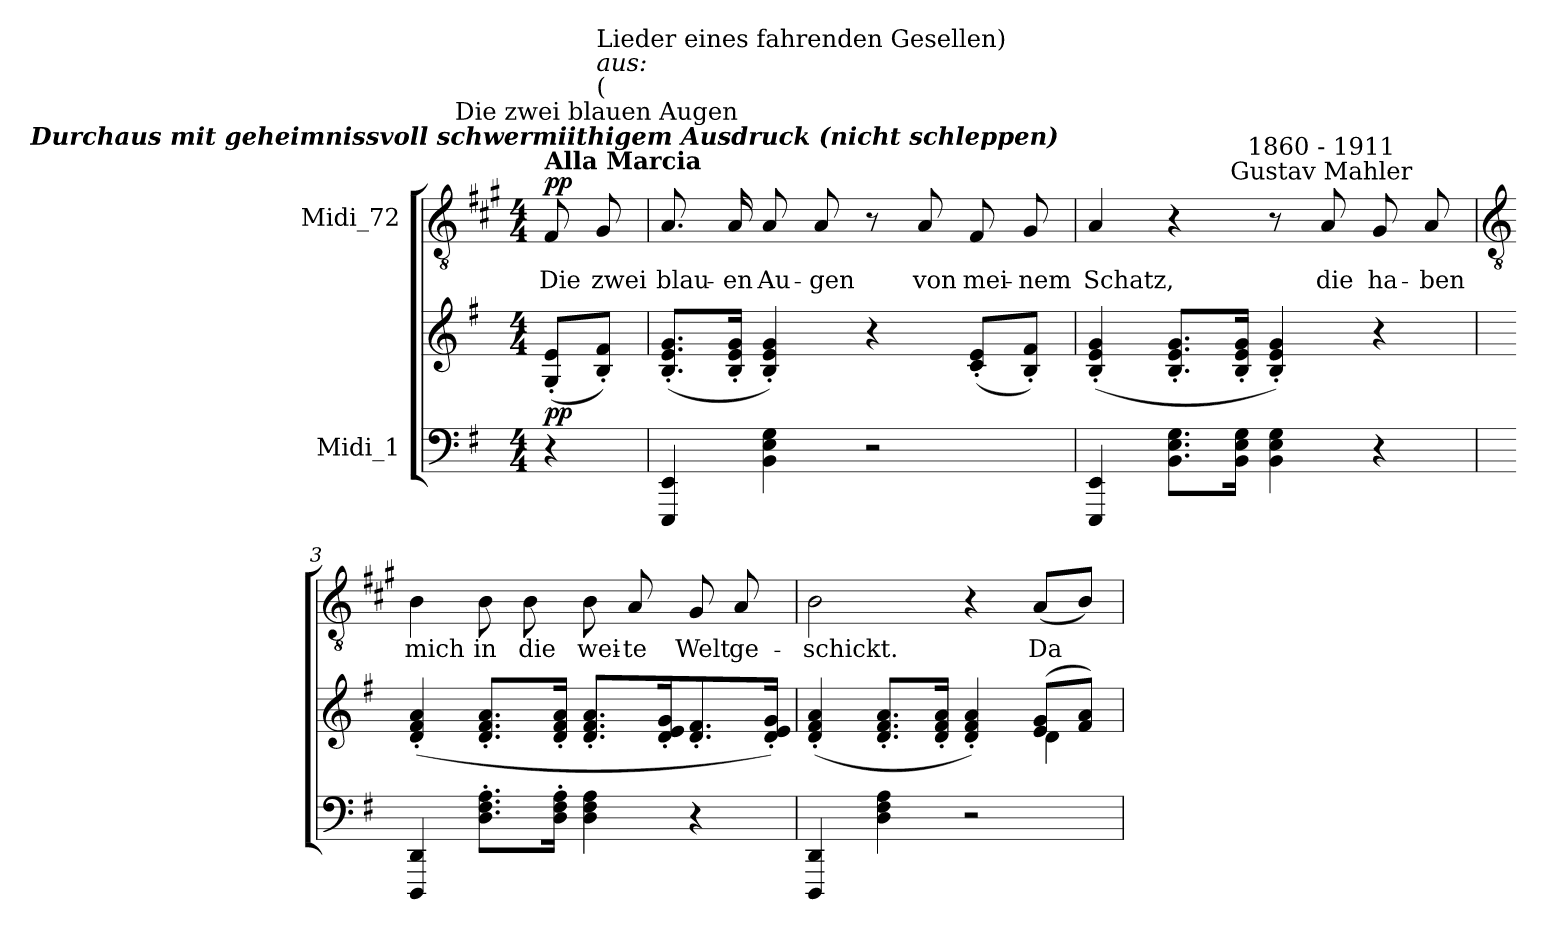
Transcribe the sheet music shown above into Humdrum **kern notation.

**kern	**kern	**dynam	**kern	**text	**dynam
*part2	*part2	*part2	*part1	*part1	*part1
*staff3	*staff2	*staff2/3	*staff1	*staff1	*staff1
*I"Midi_1	*	*	*I"Midi_72	*	*
*clefF4	*clefG2	*	*clefGv2	*	*
*	*	*	*ITrd1c2	*	*
*k[f#]	*k[f#]	*	*k[f#]	*	*
*G:	*G:	*	*G:	*	*
*M4/4	*M4/4	*	*M4/4	*	*
=	=	=	=	=	=
!	!	!	!LO:TX:a:B:t=Alla Marcia	!	!
!	!	!	!LO:TX:a:Bi:cj:t=Durchaus mit geheimnissvoll schwermiithigem Ausdruck (nicht schleppen)	!	!
!	!	!LO:DY:b	!	!LO:LY:b	!LO:DY:a
4r	(>8G' 8e'L	pp	8E	Die	pp
!	!	!	!LO:TX:a:cj:t=Die zwei blauen Augen	!	!
!	!	!	!LO:TX:a:t=(	!	!
!	!	!	!LO:TX:a:i:t=aus&colon;	!	!
!	!	!	!LO:TX:a:t=Lieder eines fahrenden Gesellen)	!	!
!	!	!	!	!LO:LY:b	!
.	8B' 8f#'J)	.	8F#	zwei	.
=1	=1	=1	=1	=1	=1
!	!	!	!	!LO:LY:b	!
4EEE 4EE	(>8.B' 8.e' 8.g'L	.	8.G	blau-	.
!	!	!	!	!LO:LY:b	!
.	16B' 16e' 16g'J	.	16G	-en	.
!	!	!	!	!LO:LY:b	!
4BB 4E 4G	4B' 4e' 4g')	.	8G	Au-	.
!	!	!	!	!LO:LY:b	!
.	.	.	8G	-gen	.
2r	4r	.	8r	.	.
!	!	!	!	!LO:LY:b	!
.	.	.	8G	von	.
!	!	!	!	!LO:LY:b	!
.	(>8c' 8e'L	.	8E	mei-	.
!	!	!	!	!LO:LY:b	!
.	8B' 8f#'J)	.	8F#	-nem	.
=2	=2	=2	=2	=2	=2
!	!	!	!	!LO:LY:b	!
4EEE 4EE	(>4B' 4e' 4g'	.	4G	Schatz,	.
8.BB 8.E 8.GL	8.B' 8.e' 8.g'L	.	4r	.	.
16BB 16E 16GJ	16B' 16e' 16g'J	.	.	.	.
4BB 4E 4G	4B' 4e' 4g')	.	8r	.	.
!	!	!	!LO:TX:a:cj:t=Gustav Mahler	!	!
!	!	!	!LO:TX:a:cj:t=1860 - 1911	!	!
!	!	!	!	!LO:LY:b	!
.	.	.	8G	die	.
!	!	!	!	!LO:LY:b	!
4r	4r	.	8F#	ha-	.
!	!	!	!	!LO:LY:b	!
.	.	.	8G	-ben	.
!!LO:LB:g=z
=3	=3	=3	=3	=3	=3
*	*	*	*clefGv2	*	*
*	*^	*	*	*	*
!	!	!	!	!	!LO:LY:b	!
4DDD 4DD	(>4d/' 4f#/' 4a/'	2ryy	.	4A	mich	.
!	!	!	!	!	!LO:LY:b	!
8.D' 8.F#' 8.A'L	8.d/' 8.f#/' 8.a/'L	.	.	8A	in	.
!	!	!	!	!	!LO:LY:b	!
.	.	.	.	8A	die	.
16D' 16F#' 16A'J	16d/' 16f#/' 16a/'J	.	.	.	.	.
!	!	!	!	!	!LO:LY:b	!
4D 4F# 4A	8.d/' 8.f#/' 8.a/'L	2ryy	.	8A	wei-	.
!	!	!	!	!	!LO:LY:b	!
.	.	.	.	8G	-te	.
.	16d/' 16e/' 16g/'	.	.	.	.	.
!	!	!	!	!	!LO:LY:b	!
4r	8.d/' 8.f#/'	.	.	8F#	Welt	.
!	!	!	!	!	!LO:LY:b	!
.	.	.	.	8G	ge-	.
.	16d/' 16e/' 16g/'J)	.	.	.	.	.
=4	=4	=4	=4	=4	=4	=4
!	!	!	!	!	!LO:LY:b	!
4DDD 4DD	(>4d/' 4f#/' 4a/'	2ryy	.	2A	-schickt.	.
4D 4F# 4A	8.d/' 8.f#/' 8.a/'L	.	.	.	.	.
.	16d/' 16f#/' 16a/'J	.	.	.	.	.
2r	4d/' 4f#/' 4a/')	4ryy	.	4r	.	.
!	!	!	!	!	!LO:LY:b	!
.	(>8e/ 8g/L	4d\	.	(<8GL	Da	.
.	8f#/ 8a/J)	.	.	8AJ)	.	.
*	*v	*v	*	*	*	*
=	=	=	=	=	=
*-	*-	*-	*-	*-	*-
